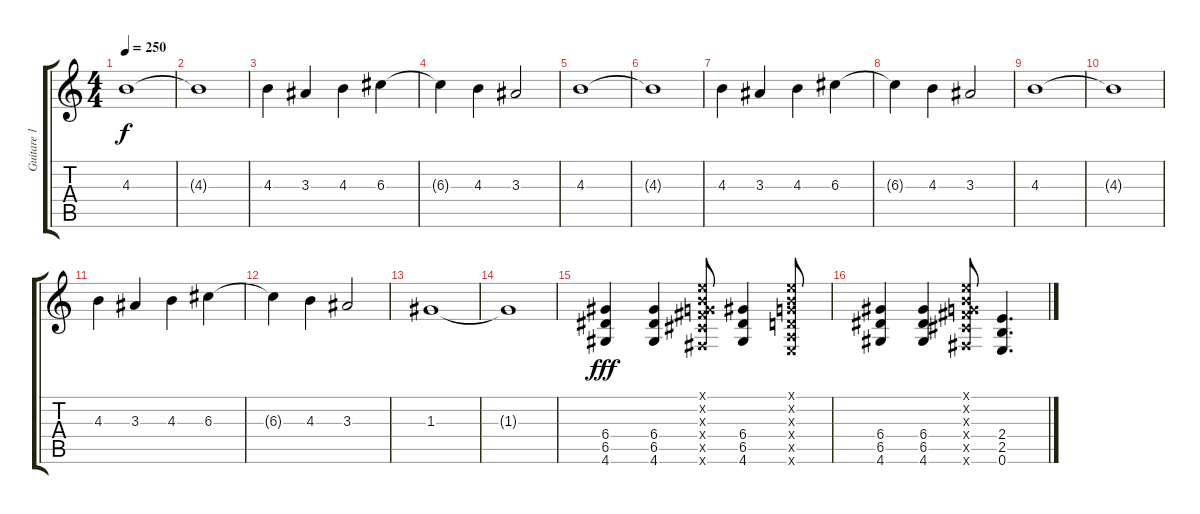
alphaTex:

\track ("Guitare 1" "Guitare 1") {instrument overdrivenguitar}
\staff {score tabs}
\tuning (E4 B3 G3 D3 A2 E2) {hide}
\ts (4 4)
\tempo 250
\clef g2
\ks c
4.3.1{dy f} |
4.3{t}.1 |
4.3.4 3.3.4 4.3.4 6.3.4 |
6.3{t}.4 4.3.4 3.3.2 |
4.3.1 |
4.3{t}.1 |
4.3.4 3.3.4 4.3.4 6.3.4 |
6.3{t}.4 4.3.4 3.3.2 |
4.3.1 |
4.3{t}.1 |
4.3.4 3.3.4 4.3.4 6.3.4 |
6.3{t}.4 4.3.4 3.3.2 |
1.3.1 |
1.3{t}.1 |
(6.4 6.5 4.6).4{dy fff} (6.4 6.5 4.6).4 (0.1{x} 0.2{x} 0.3{x} 4.4{x} 4.5{x} 2.6{x}).8 (6.4 6.5 4.6).4 (0.1{x} 0.2{x} 0.3{x} 0.4{x} 0.5{x} 0.6{x}).8 |
(6.4 6.5 4.6).4 (6.4 6.5 4.6).4 (0.1{x} 0.2{x} 0.3{x} 4.4{x} 4.5{x} 2.6{x}).8 (2.4 2.5 0.6).4{d}
